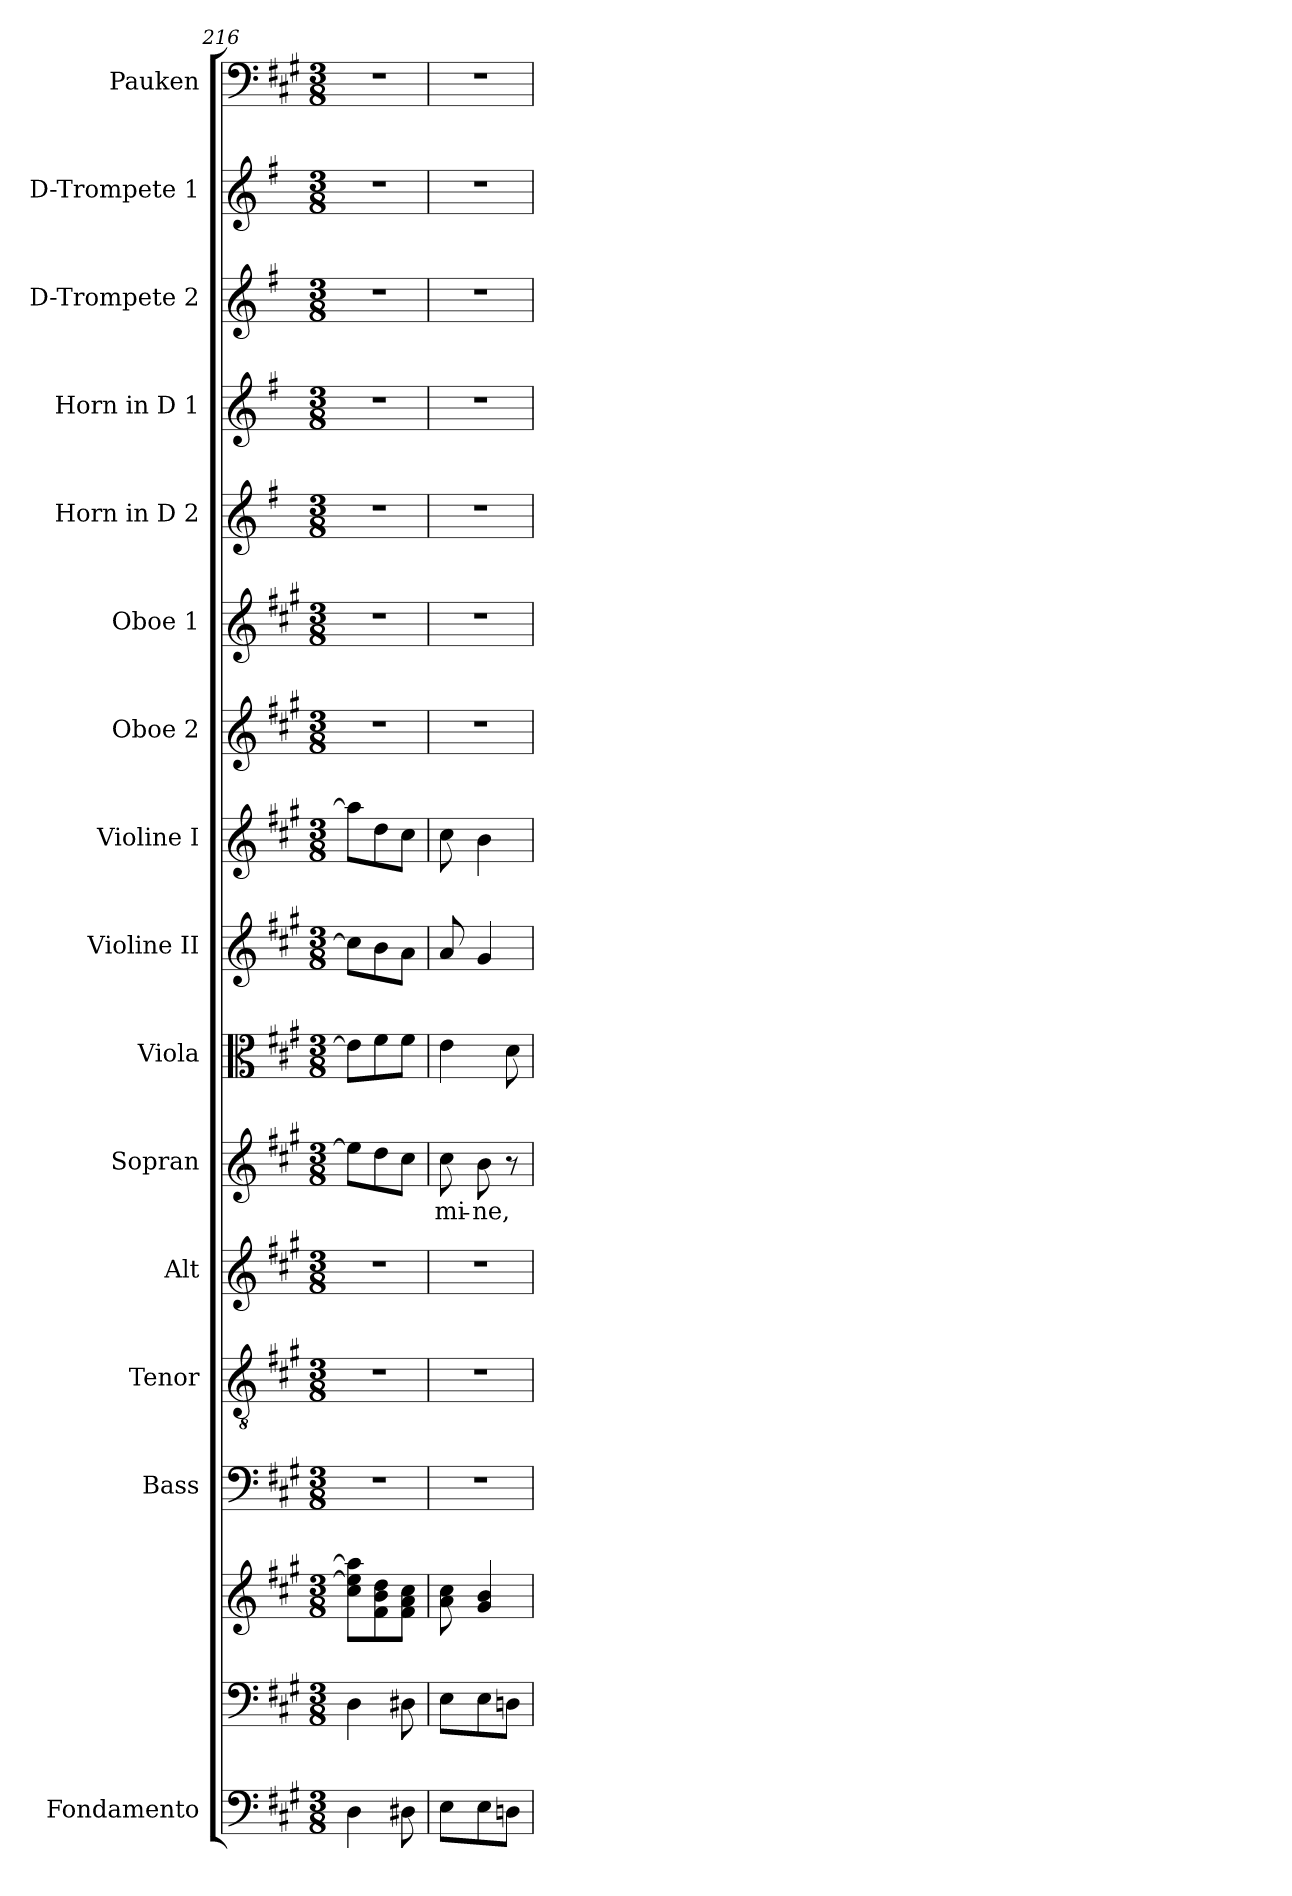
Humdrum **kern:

**kern	**kern	**kern	**kern	**kern	**kern	**kern	**text	**kern	**kern	**kern	**kern	**kern	**kern	**kern	**kern	**kern	**kern
*part16	*part15	*part15	*part14	*part13	*part12	*part11	*part11	*part10	*part9	*part8	*part7	*part6	*part5	*part4	*part3	*part2	*part1
*staff17	*staff16	*staff15	*staff14	*staff13	*staff12	*staff11	*staff11	*staff10	*staff9	*staff8	*staff7	*staff6	*staff5	*staff4	*staff3	*staff2	*staff1
*I"Fondamento	*	*	*I"Bass	*I"Tenor	*I"Alt	*I"Sopran	*	*I"Viola	*I"Violine II	*I"Violine I	*I"Oboe 2	*I"Oboe 1	*I"Horn in D 2	*I"Horn in D 1	*I"D-Trompete 2	*I"D-Trompete 1	*I"Pauken
*I'F.	*	*	*I'B.	*I'T.	*I'A.	*I'S.	*	*I'Vla.	*I'Vl. II	*I'Vl. I	*I'Ob. 2	*I'Ob. 1	*	*	*I'D Trp. 2	*I'D Trp. 1	*I'Pk.
*clefF4	*clefF4	*clefG2	*clefF4	*clefGv2	*clefG2	*clefG2	*	*clefC3	*clefG2	*clefG2	*clefG2	*clefG2	*clefG2	*clefG2	*clefG2	*clefG2	*clefF4
*ITrd7c12	*	*	*	*	*	*	*	*	*	*	*	*	*ITrd6c10	*ITrd6c10	*ITrd-1c-2	*ITrd-1c-2	*
*k[f#c#g#]	*k[f#c#g#]	*k[f#c#g#]	*k[f#c#g#]	*k[f#c#g#]	*k[f#c#g#]	*k[f#c#g#]	*	*k[f#c#g#]	*k[f#c#g#]	*k[f#c#g#]	*k[f#c#g#]	*k[f#c#g#]	*k[f#c#g#]	*k[f#c#g#]	*k[f#c#g#]	*k[f#c#g#]	*k[f#c#g#]
*A:	*A:	*A:	*A:	*A:	*A:	*A:	*	*A:	*A:	*A:	*A:	*A:	*A:	*A:	*A:	*A:	*A:
*M3/8	*M3/8	*M3/8	*M3/8	*M3/8	*M3/8	*M3/8	*	*M3/8	*M3/8	*M3/8	*M3/8	*M3/8	*M3/8	*M3/8	*M3/8	*M3/8	*M3/8
=216	=216	=216	=216	=216	=216	=216	=216	=216	=216	=216	=216	=216	=216	=216	=216	=216	=216
4DD\	4D\	8cc#\ 8ee\] 8aa\]L	4.r	4.r	4.r	8ee\L]	.	8e\L]	8cc#\L]	8aa\L]	4.r	4.r	4.r	4.r	4.r	4.r	4.r
.	.	8f#\ 8b\ 8dd\	.	.	.	8dd\	.	8f#\	8b\	8dd\	.	.	.	.	.	.	.
8DD#X\	8D#X\	8f#\ 8a\ 8cc#\J	.	.	.	8cc#\J	.	8f#\J	8a\J	8cc#\J	.	.	.	.	.	.	.
=217	=217	=217	=217	=217	=217	=217	=217	=217	=217	=217	=217	=217	=217	=217	=217	=217	=217
!	!	!	!	!	!	!	!LO:LY:b	!	!	!	!	!	!	!	!	!	!
8EE\L	8E\L	8a\ 8cc#\	4.r	4.r	4.r	8cc#\	-mi-	4e\	8a/	8cc#\	4.r	4.r	4.r	4.r	4.r	4.r	4.r
!	!	!	!	!	!	!	!LO:LY:b	!	!	!	!	!	!	!	!	!	!
8EE\	8E\	4g#/ 4b/	.	.	.	8b\	-ne,	.	4g#/	4b\	.	.	.	.	.	.	.
8DDn\J	8Dn\J	.	.	.	.	8r	.	8d\	.	.	.	.	.	.	.	.	.
=	=	=	=	=	=	=	=	=	=	=	=	=	=	=	=	=	=
*-	*-	*-	*-	*-	*-	*-	*-	*-	*-	*-	*-	*-	*-	*-	*-	*-	*-
